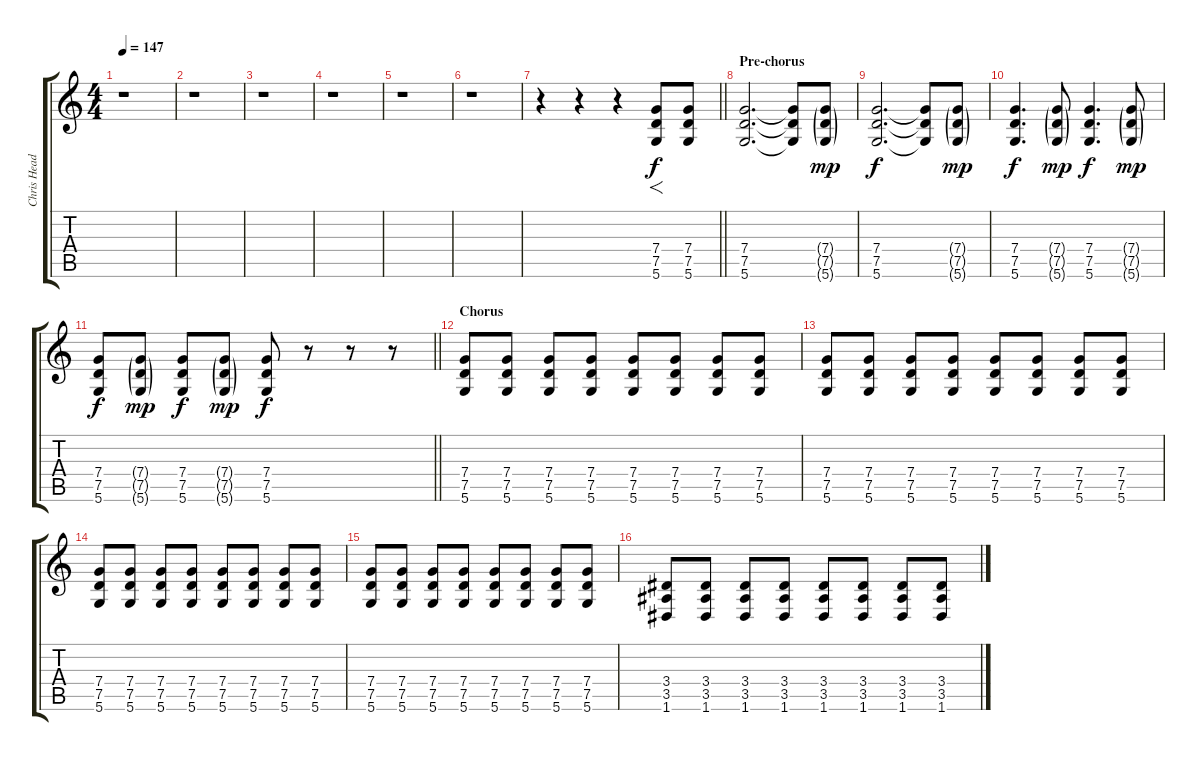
\track ("Chris Head Guitar" "Chris Head") {instrument distortionguitar}
\staff {score tabs}
\tuning (D4 A3 F3 C3 G2 D2) {hide}
\ts (4 4)
\tempo 147
\clef g2
\ks c
r.1{dy f} |
r.1 |
r.1 |
r.1 |
r.1 |
r.1 |
\barLineRight lightlight
r.4{volume 11} r.4 r.4 (7.4 7.5 5.6).8{f} (7.4 7.5 5.6).8 |
\section ("" "Pre-chorus")
(7.4 7.5 5.6).2{d} (7.4{t} 7.5{t} 5.6{t}).8 (7.4{g} 7.5{g} 5.6{g}).8{dy mp} |
(7.4 7.5 5.6).2{d dy f} (7.4{t} 7.5{t} 5.6{t}).8 (7.4{g} 7.5{g} 5.6{g}).8{dy mp} |
(7.4 7.5 5.6).4{d dy f} (7.4{g} 7.5{g} 5.6{g}).8{dy mp} (7.4 7.5 5.6).4{d dy f} (7.4{g} 7.5{g} 5.6{g}).8{dy mp} |
\barLineRight lightlight
(7.4 7.5 5.6).8{dy f} (7.4{g} 7.5{g} 5.6{g}).8{dy mp} (7.4 7.5 5.6).8{dy f} (7.4{g} 7.5{g} 5.6{g}).8{dy mp} (7.4 7.5 5.6).8{dy f} r.8 r.8 r.8 |
\section ("" "Chorus")
(7.4 7.5 5.6).8{volume 13} (7.4 7.5 5.6).8 (7.4 7.5 5.6).8 (7.4 7.5 5.6).8 (7.4 7.5 5.6).8 (7.4 7.5 5.6).8 (7.4 7.5 5.6).8 (7.4 7.5 5.6).8 |
(7.4 7.5 5.6).8 (7.4 7.5 5.6).8 (7.4 7.5 5.6).8 (7.4 7.5 5.6).8 (7.4 7.5 5.6).8 (7.4 7.5 5.6).8 (7.4 7.5 5.6).8 (7.4 7.5 5.6).8 |
(7.4 7.5 5.6).8 (7.4 7.5 5.6).8 (7.4 7.5 5.6).8 (7.4 7.5 5.6).8 (7.4 7.5 5.6).8 (7.4 7.5 5.6).8 (7.4 7.5 5.6).8 (7.4 7.5 5.6).8 |
(7.4 7.5 5.6).8 (7.4 7.5 5.6).8 (7.4 7.5 5.6).8 (7.4 7.5 5.6).8 (7.4 7.5 5.6).8 (7.4 7.5 5.6).8 (7.4 7.5 5.6).8 (7.4 7.5 5.6).8 |
(3.4 3.5 1.6).8 (3.4 3.5 1.6).8 (3.4 3.5 1.6).8 (3.4 3.5 1.6).8 (3.4 3.5 1.6).8 (3.4 3.5 1.6).8 (3.4 3.5 1.6).8 (3.4 3.5 1.6).8
